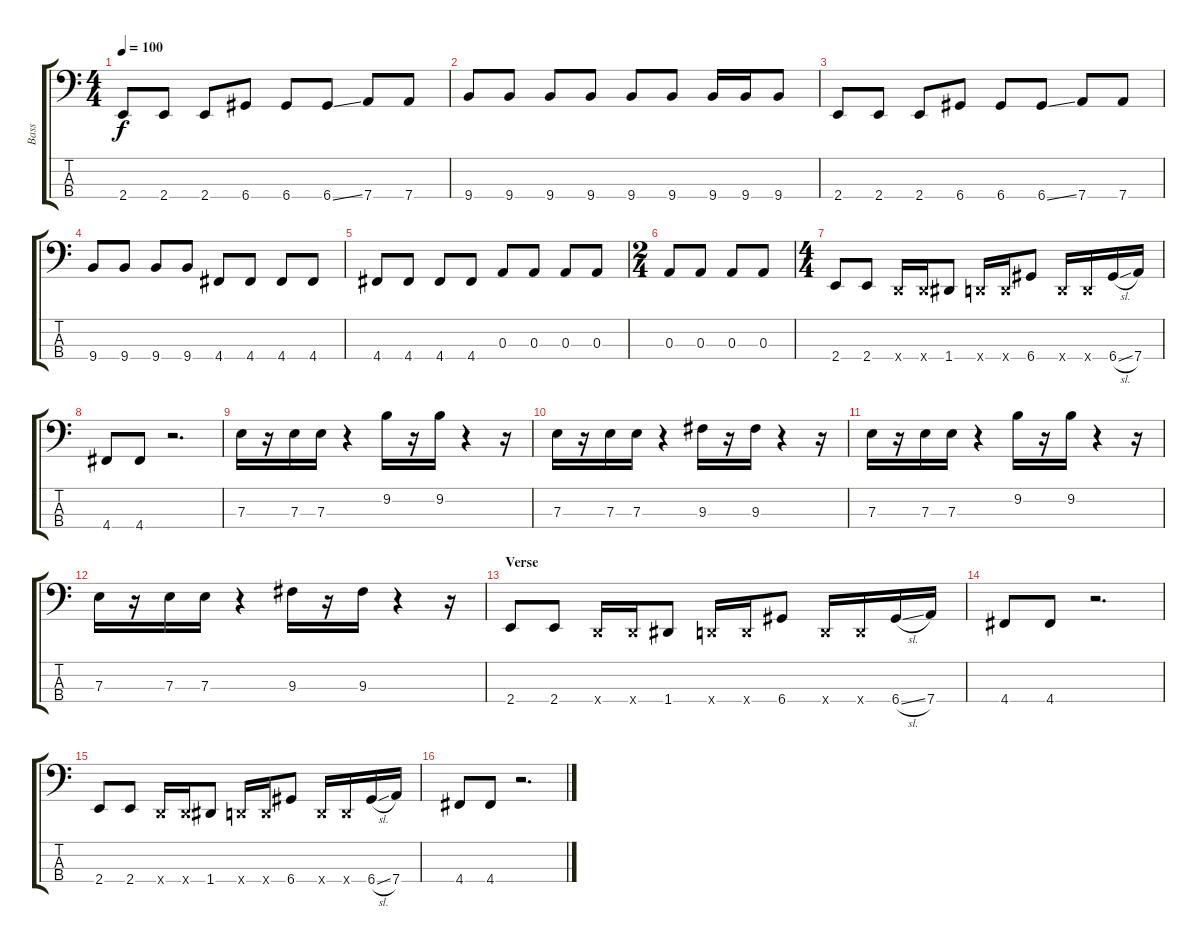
\track ("Bass" "Bass") {instrument electricbasspick}
\staff {score tabs}
\tuning (G2 D2 A1 D1) {hide}
\ts (4 4)
\tempo 100
\clef f4
\ks c
2.4.8{dy f} 2.4.8 2.4.8 6.4.8 6.4.8 6.4{ss}.8 7.4.8 7.4.8 |
9.4.8 9.4.8 9.4.8 9.4.8 9.4.8 9.4.8 9.4.16 9.4.16 9.4.8 |
2.4.8 2.4.8 2.4.8 6.4.8 6.4.8 6.4{ss}.8 7.4.8 7.4.8 |
9.4.8 9.4.8 9.4.8 9.4.8 4.4.8 4.4.8 4.4.8 4.4.8 |
4.4.8 4.4.8 4.4.8 4.4.8 0.3.8 0.3.8 0.3.8 0.3.8 |
\ts (2 4)
0.3.8 0.3.8 0.3.8 0.3.8 |
\ts (4 4)
2.4.8 2.4.8 0.4{x}.16 0.4{x}.16 1.4.8 0.4{x}.16 0.4{x}.16 6.4.8 0.4{x}.16 0.4{x}.16 6.4{sl}.16 7.4.16 |
4.4.8 4.4.8 r.2{d} |
7.3.16{volume 8 instrument fretlessbass} r.16 7.3.16 7.3.16 r.4 9.2.16 r.16 9.2.16 r.4 r.16 |
7.3.16 r.16 7.3.16 7.3.16 r.4 9.3.16 r.16 9.3.16 r.4 r.16 |
7.3.16{volume 8 instrument fretlessbass} r.16 7.3.16 7.3.16 r.4 9.2.16 r.16 9.2.16 r.4 r.16 |
7.3.16 r.16 7.3.16 7.3.16 r.4 9.3.16 r.16 9.3.16 r.4 r.16 |
\section ("" "Verse")
2.4.8{instrument electricbasspick} 2.4.8 0.4{x}.16 0.4{x}.16 1.4.8 0.4{x}.16 0.4{x}.16 6.4.8 0.4{x}.16 0.4{x}.16 6.4{sl}.16 7.4.16 |
4.4.8 4.4.8 r.2{d} |
2.4.8{instrument electricbasspick} 2.4.8 0.4{x}.16 0.4{x}.16 1.4.8 0.4{x}.16 0.4{x}.16 6.4.8 0.4{x}.16 0.4{x}.16 6.4{sl}.16 7.4.16 |
4.4.8 4.4.8 r.2{d}
